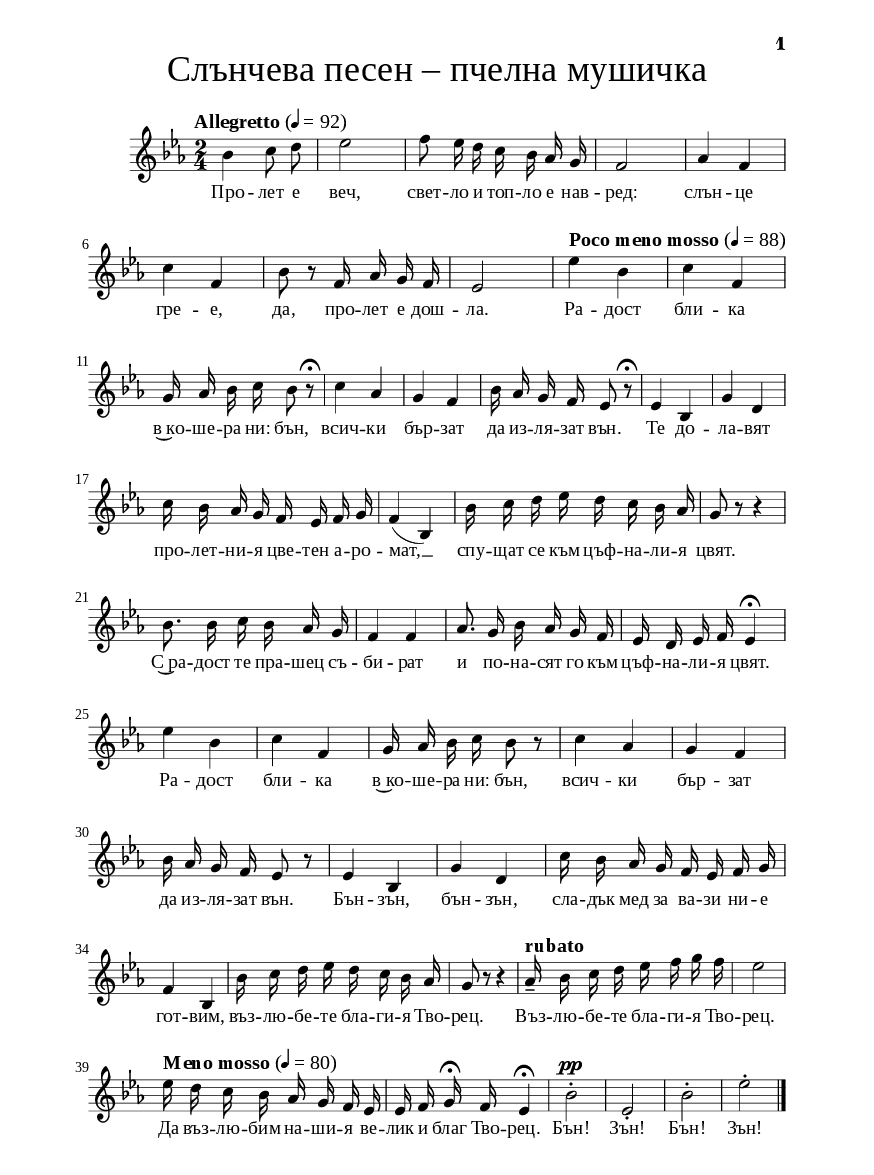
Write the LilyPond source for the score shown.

\version "2.24.4"

\include "include/globals.ily"

\bookpart {
  \label #'ref125
  \tocItem \markup "Слънчева песен – пчелна мушичка"
  \include "include/bookpart-paper.ily"
  \score {
    \include "include/score-layout.ily"

    \new Voice \relative c' {
      \clef treble
      \key es \major
      \time 2/4
      \tempoFunc "Allegretto" 4 "92"
      \autoBeamOff
      bes'4  c8  d8
      | % 44
      es2 | % 45
      f8  es16  d16  c16
      bes16 as16 g16 |  % 46
      f2 | % 47
      as4 f4 \break | % 48
      c'4 f,4 | % 49
      bes8 r8 f16 as16 g16
      f16 |
      es2 |
      \tempoFunc "Poco meno mosso" 4 "88"
      es'4  bes4 | % 52
      c4 f,4 \break | % 53
      g16 as16  bes16  c16
      bes8 r8 ^\fermata |  % 54
      c4 as4 |  % 55
      g4 f4 | % 56
      bes16 as16 g16 f16 es8
      r8 ^\fermata   | % 57
      es4 bes4 |  g'4 d4 | \break % 58
      % 59
      c'16  bes16 as16 g16
      f16 es16 f16 g16 |
      f4 ( bes,4 )  | % 61
      bes'16  c16  d16  es16
      d16  c16  bes16 as16 | % 62
      g8 r8 r4 \break  | % 63
      bes8.  bes16  c16  bes16
      as16 g16  | % 64
      f4 f4 | % 65
      as8. g16  bes16 as16 g16
      f16 | % 66
      es16 d16 es16 f16 es4
      ^\fermata | \break % 67
      es'4  bes4 | % 68
      c4 f,4 | % 69
      g16 as16  bes16  c16
      bes8 r8  |
      c4 as4 |   % 71
      g4 f4 |  \break % 72
      bes16 as16 g16 f16 es8
      r8 |  % 73
      es4 bes4 |  % 74
      g'4 d4 | % 75
      c'16  bes16 as16 g16
      f16 es16 f16 g16 |  \break % 76
      f4 bes,4  | % 77
      bes'16  c16  d16  es16
      d16  c16  bes16 as16 |  % 78
      g8 r8 r4 |
      \tempo"rubato" as16 -- bes16
      c16  d16  es16  f16
      g16  f16 |
      es2 \break | % 81
      \tempoFunc "Meno mosso" 4 "80"
      es16  d16  c16  bes16
      as16 g16 f16 es16 |  % 82
      es16 f16 g16 ^\fermata f16
      es4 ^\fermata | % 83
      bes'2 -. ^\pp | % 84
      es,2 -. | % 85
      bes'2 -. | % 86
      es2 -. \bar "|."
    }

    \addlyrics {
      Про --
      лет е веч, свет -- ло и топ -- ло
      е нав -- ред: слън -- це гре --
      е, да, про -- лет е дош -- ла. Ра
      -- дост бли -- ка в~ко -- ше -- ра
      ни: бън, всич -- ки бър -- зат да
      из -- ля -- зат вън. Те до -- ла --
      вят про -- лет -- ни -- я цве -- тен
      а -- ро -- мат, __ спу -- щат се
      към цъф -- на -- ли -- я цвят.
      С~ра -- дост те пра -- шец съ --
      би -- рат и по -- на -- сят го към
      цъф -- на -- ли -- я цвят. Ра --
      дост бли -- ка в~ко -- ше -- ра
      ни: бън, всич -- ки бър -- зат да
      из -- ля -- зат вън. Бън -- зън,
      бън -- зън, сла -- дък мед за ва --
      зи ни -- е гот -- вим, въз -- лю --
      бе -- те бла -- ги -- я Тво -- рец.
      Въз -- лю -- бе -- те бла -- ги -- я
      Тво -- рец. Да въз -- лю -- бим на
      -- ши -- я ве -- лик и благ Тво --
      рец. Бън! Зън! Бън! Зън!
    }

    \header {
      title = \titleFunc #'ref_desc_20 "Слънчева песен – пчелна мушичка" "Slănčeva pesen – pčelna mušička"
    }

    \midi{}

  } % score

} % bookpart
